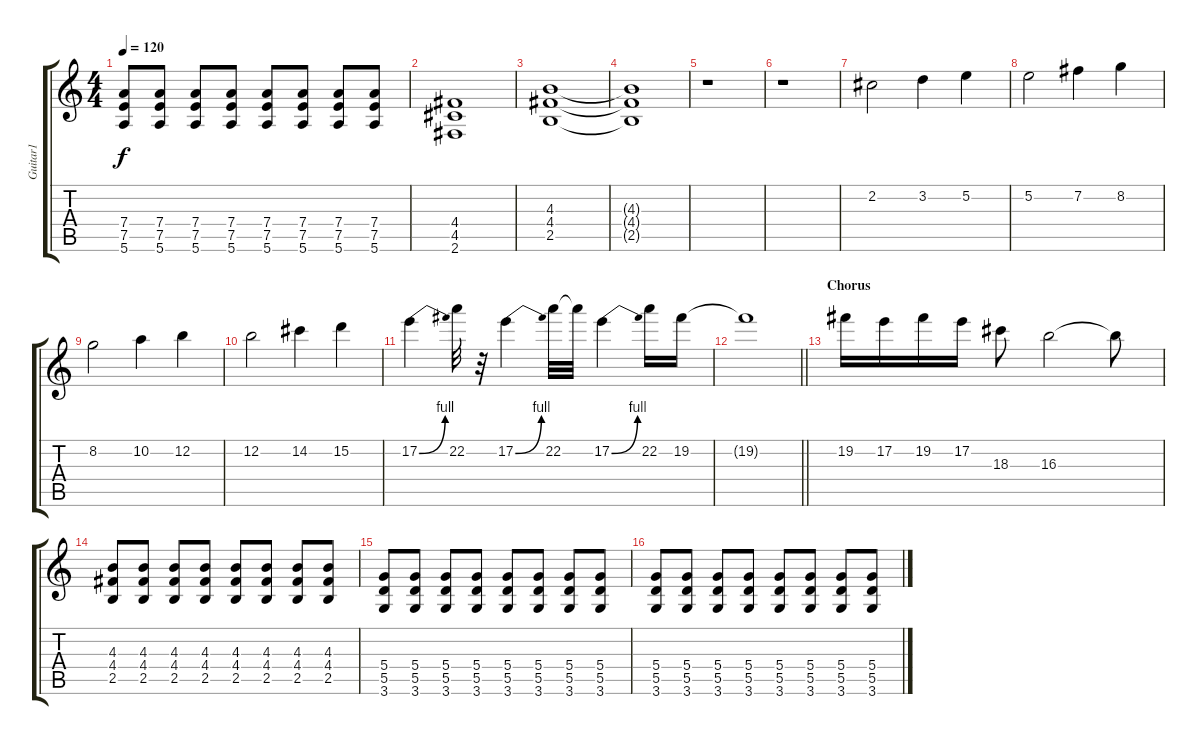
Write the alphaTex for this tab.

\track ("Guitar1" "Guitar1") {instrument distortionguitar}
\staff {score tabs}
\tuning (E4 B3 G3 D3 A2 E2) {hide}
\ts (4 4)
\tempo 120
\clef g2
\ks c
(7.4 7.5 5.6).8{dy f} (7.4 7.5 5.6).8 (7.4 7.5 5.6).8 (7.4 7.5 5.6).8 (7.4 7.5 5.6).8 (7.4 7.5 5.6).8 (7.4 7.5 5.6).8 (7.4 7.5 5.6).8 |
(4.4 4.5 2.6).1 |
(4.3 4.4 2.5).1 |
(4.3{t} 4.4{t} 2.5{t}).1 |
r.1 |
r.1 |
2.2.2 3.2.4 5.2.4 |
5.2.2 7.2.4 8.2.4 |
8.2.2 10.2.4 12.2.4 |
12.2.2 14.2.4 15.2.4 |
17.2{be (bend 0 0 60 4)}.4 22.2.32 r.32 17.2{be (bend 0 0 60 4)}.4 22.2.32 22.2{t}.32 17.2{be (bend 0 0 60 4)}.4 22.2.16 19.2.16 |
\barLineRight lightlight
19.2{t}.1 |
\section ("" "Chorus")
19.2.16 17.2.16 19.2.16 17.2.16 18.3.8 16.3.2 16.3{t}.8 |
(4.3 4.4 2.5).8 (4.3 4.4 2.5).8 (4.3 4.4 2.5).8 (4.3 4.4 2.5).8 (4.3 4.4 2.5).8 (4.3 4.4 2.5).8 (4.3 4.4 2.5).8 (4.3 4.4 2.5).8 |
(5.4 5.5 3.6).8 (5.4 5.5 3.6).8 (5.4 5.5 3.6).8 (5.4 5.5 3.6).8 (5.4 5.5 3.6).8 (5.4 5.5 3.6).8 (5.4 5.5 3.6).8 (5.4 5.5 3.6).8 |
(5.4 5.5 3.6).8 (5.4 5.5 3.6).8 (5.4 5.5 3.6).8 (5.4 5.5 3.6).8 (5.4 5.5 3.6).8 (5.4 5.5 3.6).8 (5.4 5.5 3.6).8 (5.4 5.5 3.6).8
